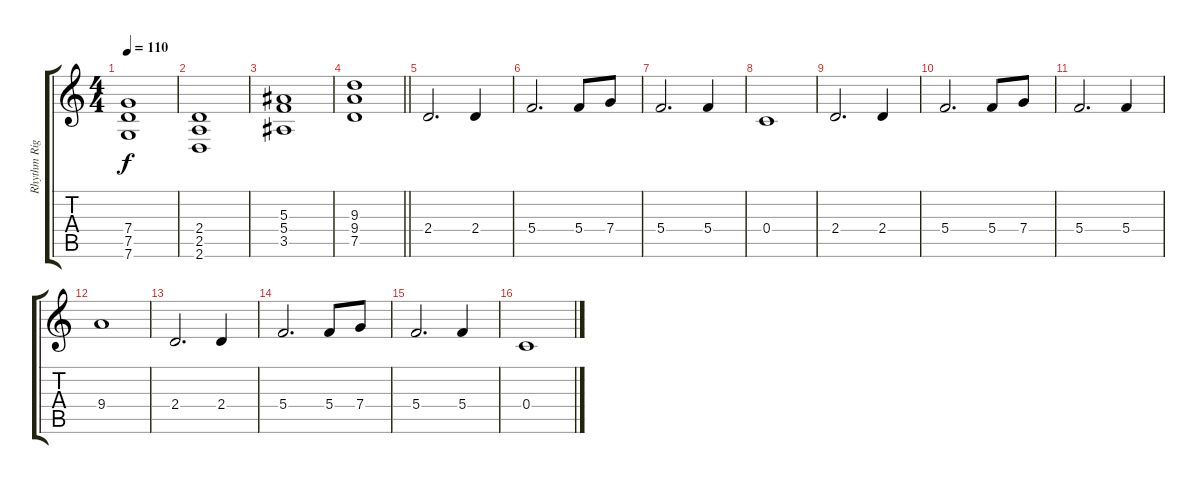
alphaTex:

\track ("Rhythm Right" "Rhythm Rig") {instrument distortionguitar}
\staff {score tabs}
\tuning (D4 A3 F3 C3 G2 C2) {hide}
\ts (4 4)
\tempo 110
\clef g2
\ks c
(7.4 7.5 7.6).1{dy f} |
(2.4 2.5 2.6).1 |
(5.3 5.4 3.5).1 |
\barLineRight lightlight
(9.3 9.4 7.5).1 |
2.4.2{d} 2.4.4 |
5.4.2{d} 5.4.8 7.4.8 |
5.4.2{d} 5.4.4 |
0.4.1 |
2.4.2{d} 2.4.4 |
5.4.2{d} 5.4.8 7.4.8 |
5.4.2{d} 5.4.4 |
9.4.1 |
2.4.2{d} 2.4.4 |
5.4.2{d} 5.4.8 7.4.8 |
5.4.2{d} 5.4.4 |
0.4.1
